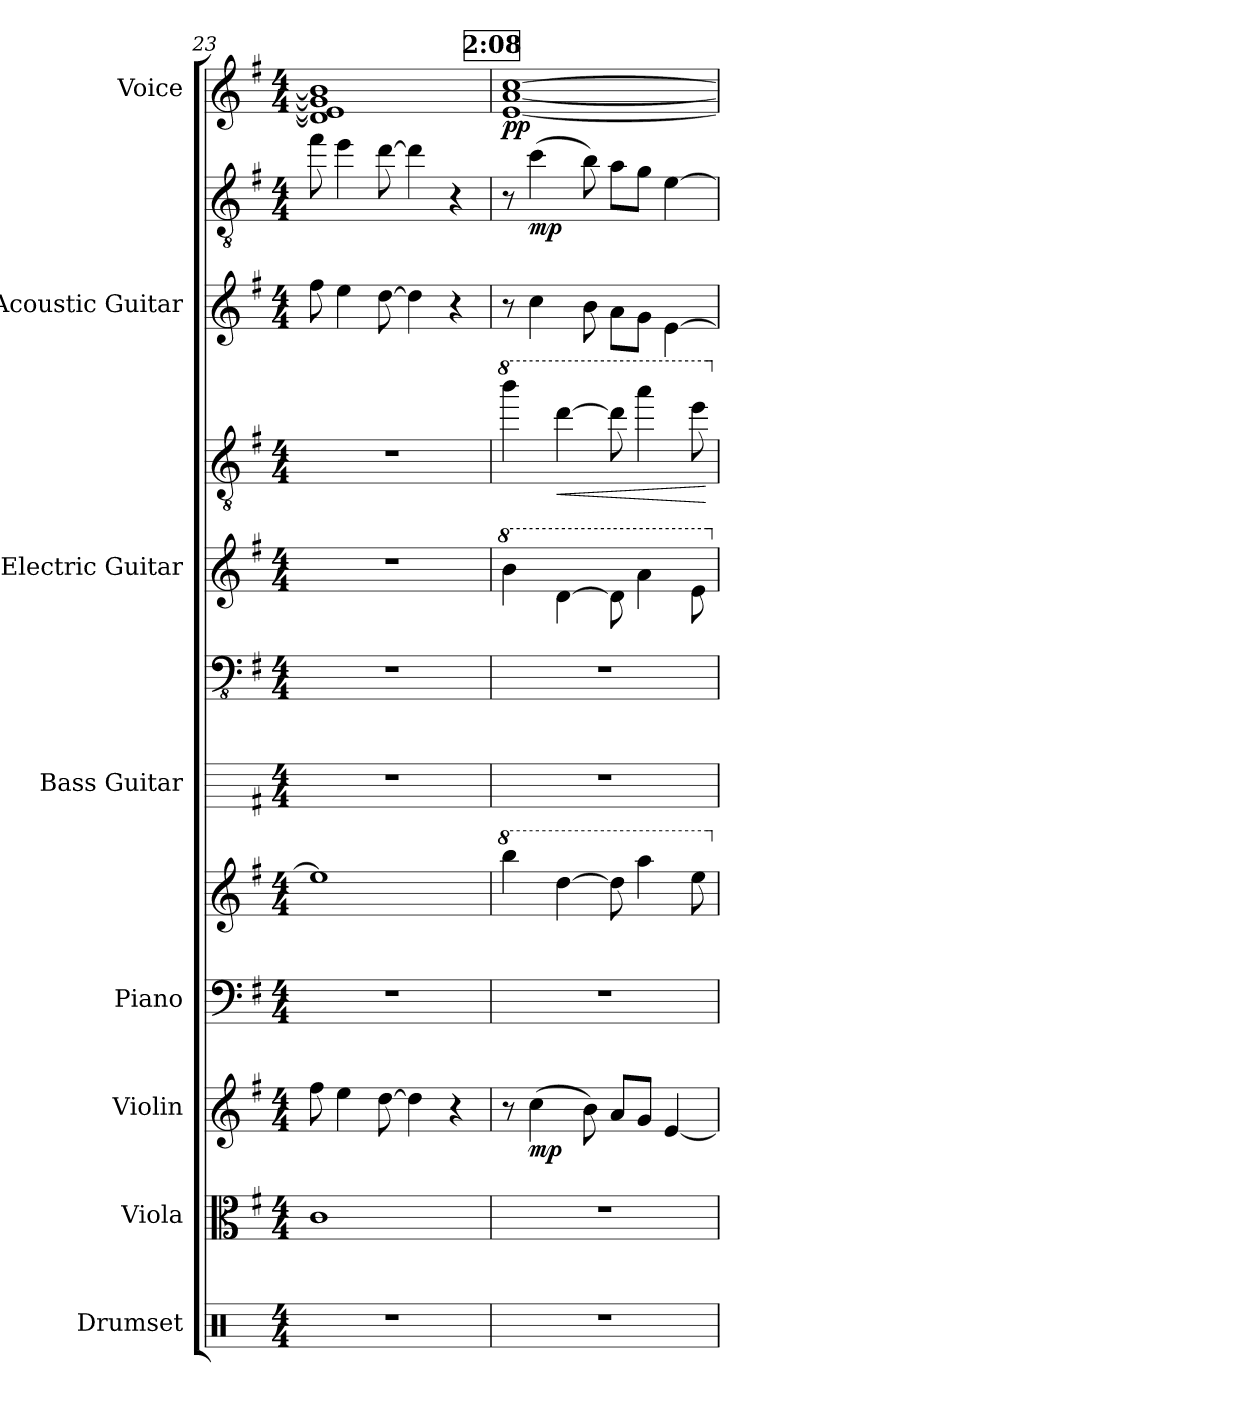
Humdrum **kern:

**kern	**kern	**kern	**dynam	**kern	**kern	**kern	**kern	**kern	**kern	**dynam	**kern	**kern	**dynam	**kern	**dynam
*part8	*part7	*part6	*part6	*part5	*part5	*part4	*part4	*part3	*part3	*part3	*part2	*part2	*part2	*part1	*part1
*staff12	*staff11	*staff10	*staff10	*staff9	*staff8	*staff7	*staff6	*staff5	*staff4	*staff4/5	*staff3	*staff2	*staff2/3	*staff1	*staff1
*I"Drumset	*I"Viola	*I"Violin	*	*I"Piano	*	*I"Bass Guitar	*	*I"Electric Guitar	*	*	*I"Acoustic Guitar	*	*	*I"Voice	*
*I'Drs.	*I'Vla.	*I'Vln.	*	*I'Pno.	*	*I'B. Guit.	*	*I'El. Guit.	*	*	*I'Guit.	*	*	*I'Vo.	*
!!LO:PB:g=z
*clefX	*clefC3	*clefG2	*	*clefF4	*clefG2	*	*clefFv4	*	*clefGv2	*	*	*clefGv2	*	*clefG2	*
*k[]	*k[f#]	*k[f#]	*	*k[f#]	*k[f#]	*k[f#]	*k[f#]	*k[f#]	*k[f#]	*	*k[f#]	*k[f#]	*	*k[f#]	*
*M4/4	*M4/4	*M4/4	*	*M4/4	*M4/4	*M4/4	*M4/4	*M4/4	*M4/4	*	*M4/4	*M4/4	*	*M4/4	*
=23	=23	=23	=23	=23	=23	=23	=23	=23	=23	=23	=23	=23	=23	=23	=23
1r	1c	8ff#\	.	1r	1ee]	1r	1r	1r	1r	.	8ff#\	8ff#\	.	1d] 1e] 1g] 1b]	.
.	.	4ee\	.	.	.	.	.	.	.	.	4ee\	4ee\	.	.	.
.	.	[8dd\	.	.	.	.	.	.	.	.	[8dd\	[8dd\	.	.	.
.	.	4dd\]	.	.	.	.	.	.	.	.	4dd\]	4dd\]	.	.	.
.	.	4r	.	.	.	.	.	.	.	.	4r	4r	.	.	.
!!LO:REH:place=s1:a:B:fs=14:t=2&colon;08
=24	=24	=24	=24	=24	=24	=24	=24	=24	=24	=24	=24	=24	=24	=24	=24
*	*	*	*	*	*8va	*	*	*	*	*	*	*	*	*	*
*	*	*	*	*	*	*	*	*8va	*	*	*	*	*	*	*
*	*	*	*	*	*	*	*	*	*8va	*	*	*	*	*	*
!	!	!	!	!	!	!	!	!	!	!	!	!	!	!	!LO:DY:b
1r	1r	8r	.	1r	4bbb\	1r	1r	4bb\	4bbb\	.	8r	8r	.	[1e [1a [1cc	pp
!	!	!	!LO:DY:b	!	!	!	!	!	!	!	!	!	!LO:DY:b	!	!
.	.	(4cc\	mp	.	.	.	.	.	.	.	4cc\	(4cc\	mp	.	.
!	!	!	!	!	!	!	!	!	!	!LO:HP:b	!	!	!	!	!
.	.	.	.	.	[4ddd\	.	.	[4dd\	[4ddd\	<	.	.	.	.	.
.	.	8b\)	.	.	.	.	.	.	.	.	8b\	8b\)	.	.	.
.	.	8a/L	.	.	8ddd\]	.	.	8dd\]	8ddd\]	.	8a\L	8a\L	.	.	.
.	.	8g/J	.	.	4aaa\	.	.	4aa\	4aaa\	.	8g\J	8g\J	.	.	.
.	.	[4e/	.	.	.	.	.	.	.	.	[4e\	[4e\	.	.	.
.	.	.	.	.	8eee\	.	.	8ee\	8eee\	.	.	.	.	.	.
.	.	.	.	.	.	.	.	.	.	[	.	.	.	.	.
*	*	*	*	*	*X8va	*	*	*	*	*	*	*	*	*	*
*	*	*	*	*	*	*	*	*X8va	*	*	*	*	*	*	*
*	*	*	*	*	*	*	*	*	*X8va	*	*	*	*	*	*
=	=	=	=	=	=	=	=	=	=	=	=	=	=	=	=
*-	*-	*-	*-	*-	*-	*-	*-	*-	*-	*-	*-	*-	*-	*-	*-
